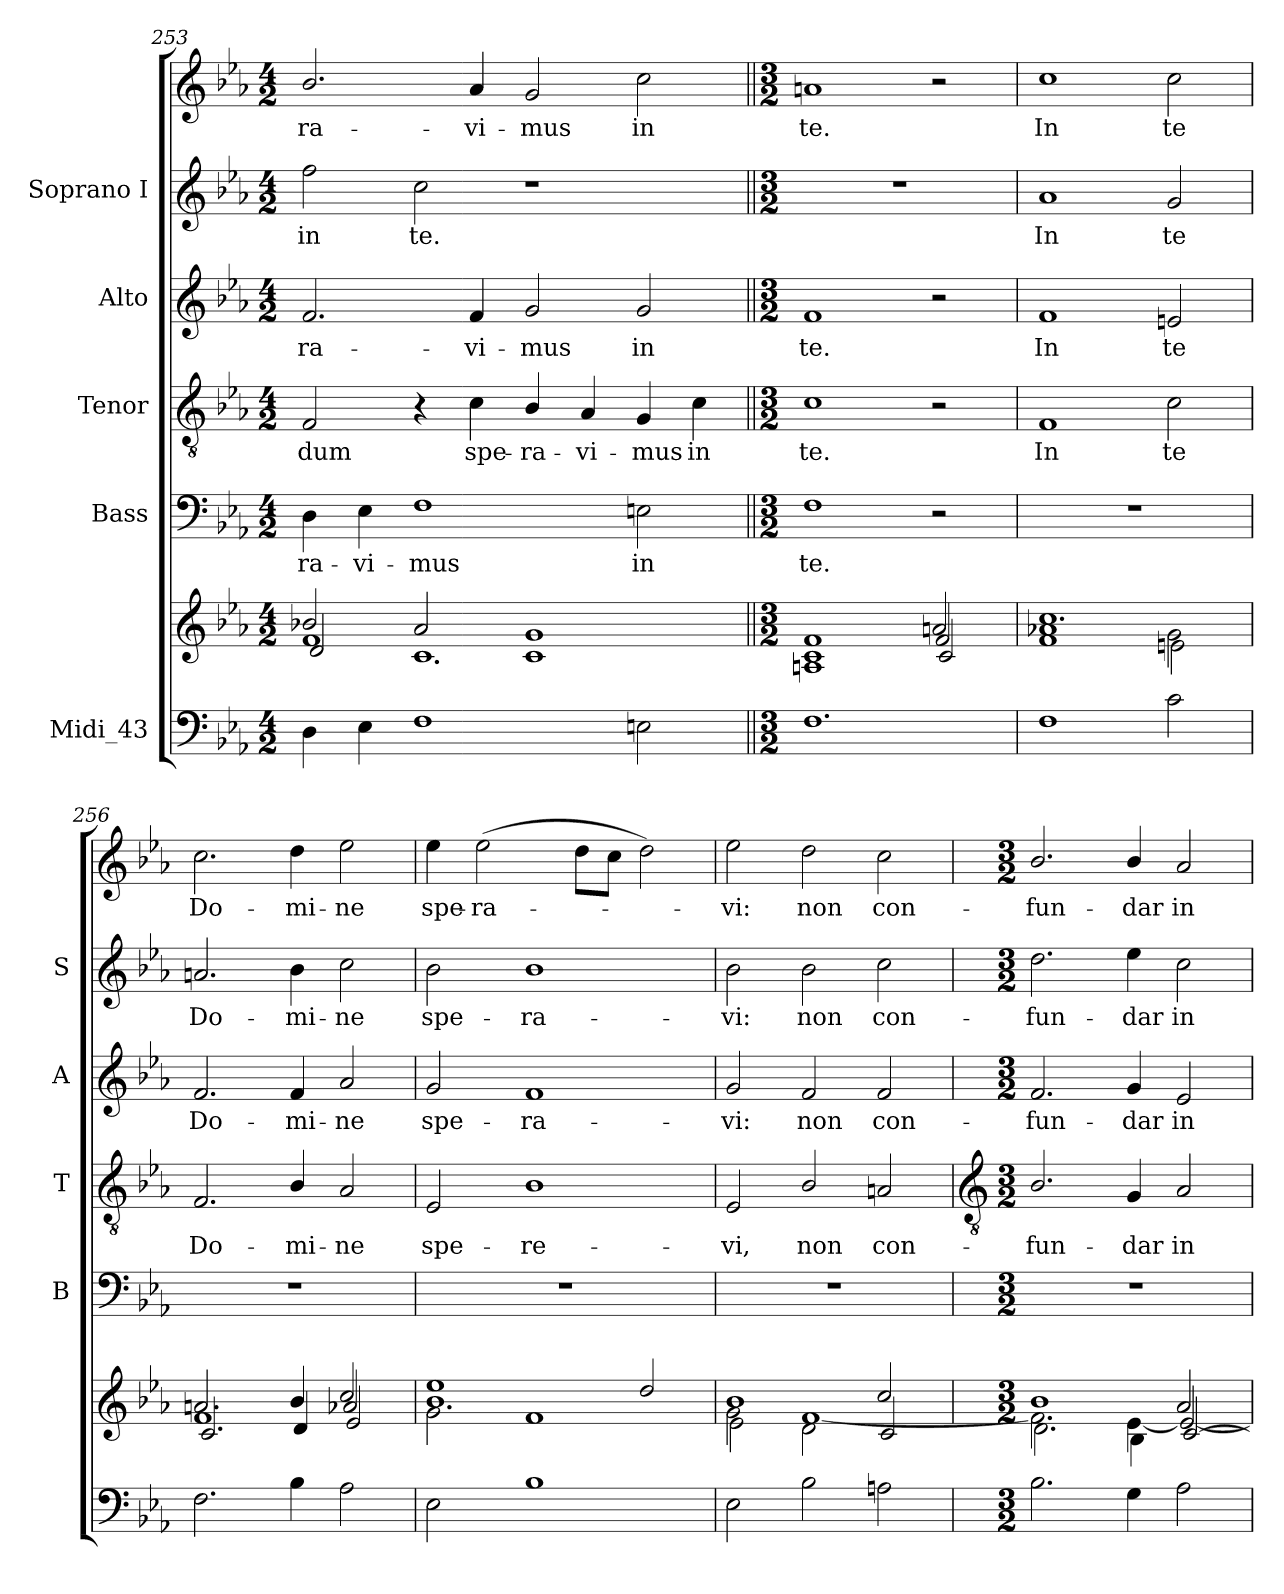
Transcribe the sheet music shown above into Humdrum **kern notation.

**kern	**kern	**kern	**text	**kern	**text	**kern	**text	**kern	**text	**kern	**text
*part5	*part5	*part4	*part4	*part3	*part3	*part2	*part2	*part1	*part1	*part1	*part1
*staff7	*staff6	*staff5	*staff5	*staff4	*staff4	*staff3	*staff3	*staff2	*staff2	*staff1	*staff1
*I"Midi_43	*	*I"Bass	*	*I"Tenor	*	*I"Alto	*	*I"Soprano I	*	*	*
*	*	*I'B	*	*I'T	*	*I'A	*	*I'S	*	*	*
!!LO:LB:g=z
*clefF4	*clefG2	*clefF4	*	*clefGv2	*	*clefG2	*	*clefG2	*	*clefG2	*
*k[b-e-a-]	*k[b-e-a-]	*k[b-e-a-]	*	*k[b-e-a-]	*	*k[b-e-a-]	*	*k[b-e-a-]	*	*k[b-e-a-]	*
*E-:	*E-:	*E-:	*	*E-:	*	*E-:	*	*E-:	*	*E-:	*
*M4/2	*M4/2	*M4/2	*	*M4/2	*	*M4/2	*	*M4/2	*	*M4/2	*
=253	=253	=253	=253	=253	=253	=253	=253	=253	=253	=253	=253
*	*^	*	*	*	*	*	*	*	*	*	*
*	*	*^	*	*	*	*	*	*	*	*	*	*
!	!	!	!	!	!LO:LY:b	!	!LO:LY:b	!	!LO:LY:b	!	!LO:LY:b	!	!LO:LY:b
4D	2b-X/	1f\	2d/	4D	-ra-	2F	-dum	2.f	-ra-	2ff	in	2.b-/	ra-
!	!	!	!	!	!LO:LY:b	!	!	!	!	!	!	!	!
4E-	.	.	.	4E-	-vi-	.	.	.	.	.	.	.	.
!	!	!	!	!	!LO:LY:b	!	!	!	!	!	!LO:LY:b	!	!
1F	2a-/	.	1.c\	1F	-mus	4r	.	.	.	2cc	te.	.	.
!	!	!	!	!	!	!	!LO:LY:b	!	!LO:LY:b	!	!	!	!LO:LY:b
.	.	.	.	.	.	4c	spe-	4f	-vi-	.	.	4a-/	-vi-
!	!	!	!	!	!	!	!LO:LY:b	!	!LO:LY:b	!	!	!	!LO:LY:b
.	1g/	1c\	.	.	.	4B-/	-ra-	2g	-mus	1r	.	2g	-mus
!	!	!	!	!	!	!	!LO:LY:b	!	!	!	!	!	!
.	.	.	.	.	.	4A-/	-vi-	.	.	.	.	.	.
!	!	!	!	!	!LO:LY:b	!	!LO:LY:b	!	!LO:LY:b	!	!	!	!LO:LY:b
2En	.	.	.	2En	in	4G	-mus	2g	in	.	.	2cc	in
!	!	!	!	!	!	!	!LO:LY:b	!	!	!	!	!	!
.	.	.	.	.	.	4c	in	.	.	.	.	.	.
=254||	=254||	=254||	=254||	=254||	=254||	=254||	=254||	=254||	=254||	=254||	=254||	=254||	=254||
*M3/2	*M3/2	*	*	*M3/2	*	*M3/2	*	*M3/2	*	*M3/2	*	*M3/2	*
!	!	!	!	!	!LO:LY:b	!	!LO:LY:b	!	!LO:LY:b	!	!	!	!LO:LY:b
1.F	1f/	1c\	1An\	1F	te.	1c	te.	1f	te.	1.r	.	1an	te.
.	2an/	2f/	2c/	2r	.	2r	.	2r	.	.	.	2r	.
=255	=255	=255	=255	=255	=255	=255	=255	=255	=255	=255	=255	=255	=255
!	!	!	!	!	!	!	!LO:LY:b	!	!LO:LY:b	!	!LO:LY:b	!	!LO:LY:b
1F/	1.cc/	1a-X\	1f\	1.r	.	1F	In	1f	In	1a-	In	1cc	In
!	!	!	!	!	!	!	!LO:LY:b	!	!LO:LY:b	!	!LO:LY:b	!	!LO:LY:b
2c	.	2g\	2en\	.	.	2c	te	2en	te	2g	te	2cc	te
=256	=256	=256	=256	=256	=256	=256	=256	=256	=256	=256	=256	=256	=256
!	!	!	!	!	!	!	!LO:LY:b	!	!LO:LY:b	!	!LO:LY:b	!	!LO:LY:b
2.F	2.an/	1f\	2.c/	1.r	.	2.F	Do-	2.f	Do-	2.an	Do-	2.cc	Do-
!	!	!	!	!	!	!	!LO:LY:b	!	!LO:LY:b	!	!LO:LY:b	!	!LO:LY:b
4B-	4b-/	.	4d/	.	.	4B-/	-mi-	4f	-mi-	4b-	-mi-	4dd	-mi-
!	!	!	!	!	!	!	!LO:LY:b	!	!LO:LY:b	!	!LO:LY:b	!	!LO:LY:b
2A-	2cc/	2a-X/	2e-/	.	.	2A-/	-ne	2a-/	-ne	2cc	-ne	2ee-	-ne
=257	=257	=257	=257	=257	=257	=257	=257	=257	=257	=257	=257	=257	=257
!	!	!	!	!	!	!	!LO:LY:b	!	!LO:LY:b	!	!LO:LY:b	!	!LO:LY:b
2E-	1ee-/	1.b-\	2g\	1.r	.	2E-	spe-	2g	spe-	2b-	spe-	4ee-	spe-
!	!	!	!	!	!	!	!	!	!	!	!	!	!LO:LY:b
.	.	.	.	.	.	.	.	.	.	.	.	(>2ee-	-ra-
!	!	!	!	!	!	!	!LO:LY:b	!	!LO:LY:b	!	!LO:LY:b	!	!
1B-	.	.	1f\	.	.	1B-	-re-	1f	-ra-	1b-	-ra-	.	.
.	.	.	.	.	.	.	.	.	.	.	.	8ddL	.
.	.	.	.	.	.	.	.	.	.	.	.	8ccJ	.
.	2dd/	.	.	.	.	.	.	.	.	.	.	2dd)	.
=258	=258	=258	=258	=258	=258	=258	=258	=258	=258	=258	=258	=258	=258
!	!	!	!	!	!	!	!LO:LY:b	!	!LO:LY:b	!	!LO:LY:b	!	!LO:LY:b
2E-	1b-/	2g\	2e-\	1.r	.	2E-	-vi,	2g	-vi:	2b-	-vi:	2ee-	-vi:
!	!	!	!	!	!	!	!LO:LY:b	!	!LO:LY:b	!	!LO:LY:b	!	!LO:LY:b
2B-	.	[1f\	2d\	.	.	2B-/	non	2f	non	2b-	non	2dd	non
!	!	!	!	!	!	!	!LO:LY:b	!	!LO:LY:b	!	!LO:LY:b	!	!LO:LY:b
2An	2cc/	.	2c/	.	.	2An	con-	2f	con-	2cc	con-	2cc	con-
!!LO:LB:g=z
=259	=259	=259	=259	=259	=259	=259	=259	=259	=259	=259	=259	=259	=259
*	*	*	*	*	*	*clefGv2	*	*	*	*	*	*	*
*M3/2	*M3/2	*	*	*M3/2	*	*M3/2	*	*M3/2	*	*M3/2	*	*M3/2	*
!	!	!	!	!	!	!	!LO:LY:b	!	!LO:LY:b	!	!LO:LY:b	!	!LO:LY:b
2.B-	1b-/	2.f\]	2.d\	1.r	.	2.B-/	-fun-	2.f	-fun-	2.dd	fun-	2.b-/	-fun-
!	!	!	!	!	!	!	!LO:LY:b	!	!LO:LY:b	!	!LO:LY:b	!	!LO:LY:b
4G	.	[4e-\	4B-\	.	.	4G	-dar	4g	-dar	4ee-	-dar	4b-/	-dar
!	!	!	!	!	!	!	!LO:LY:b	!	!LO:LY:b	!	!LO:LY:b	!	!LO:LY:b
2A-	2a-/	2e-/_	[2c/	.	.	2A-	in	2e-	in	2cc	in	2a-/	in
*	*v	*v	*v	*	*	*	*	*	*	*	*	*	*
=	=	=	=	=	=	=	=	=	=	=	=
*-	*-	*-	*-	*-	*-	*-	*-	*-	*-	*-	*-
